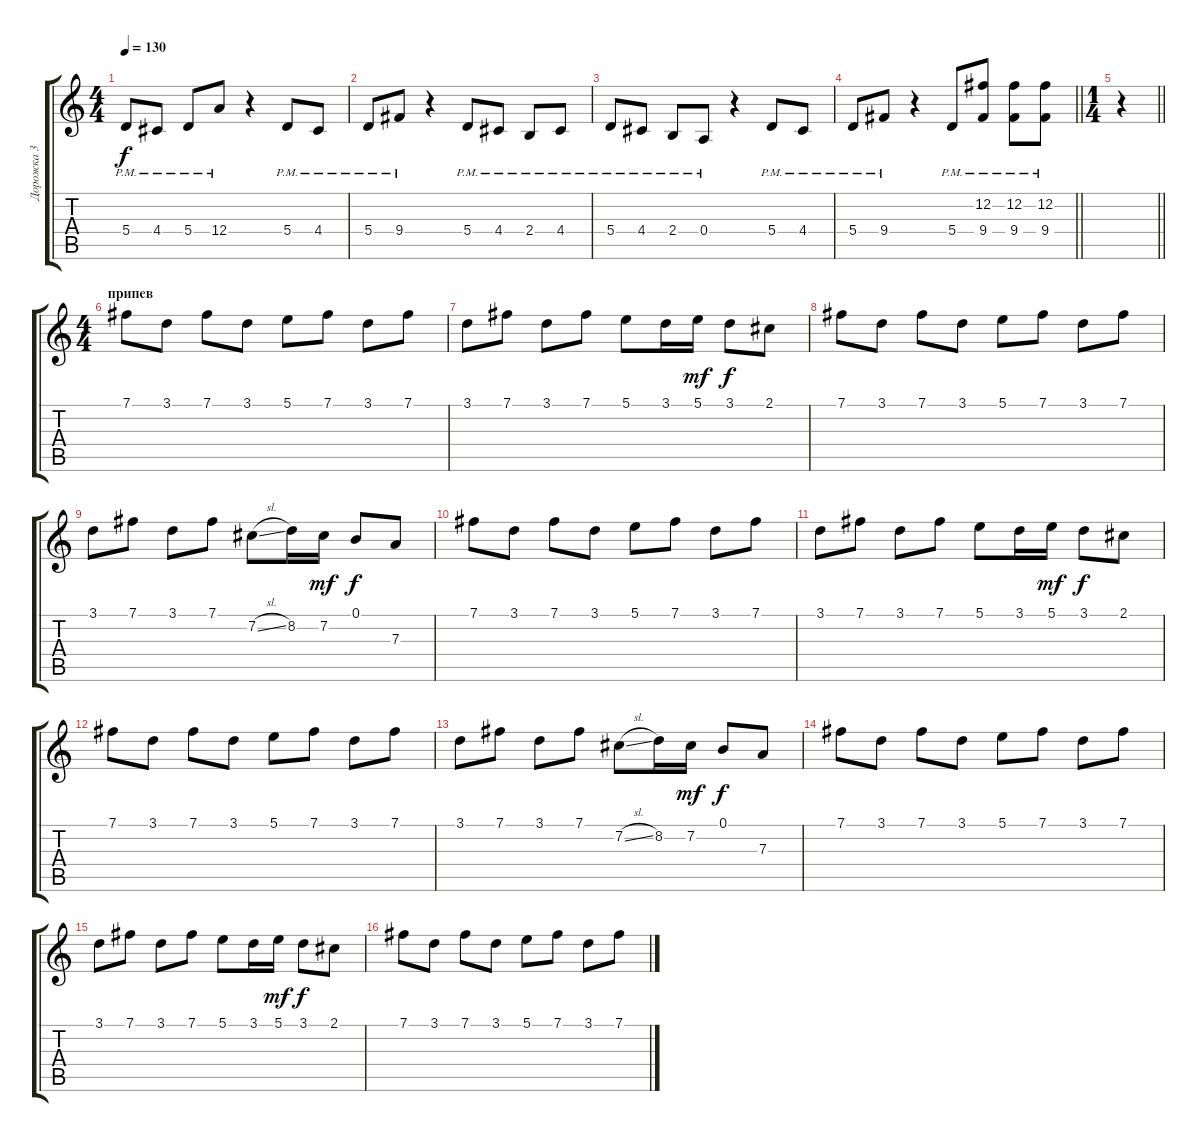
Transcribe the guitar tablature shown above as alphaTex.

\track ("Дорожка 3" "Дорожка 3") {instrument distortionguitar}
\staff {score tabs}
\tuning (B3 Gb3 D3 A2 E2 B1) {hide}
\ts (4 4)
\tempo 130
\clef g2
\ks c
5.4{pm}.8{dy f instrument distortionguitar} 4.4{pm}.8 5.4{pm}.8 12.4{pm}.8 r.4 5.4{pm}.8 4.4{pm}.8 |
5.4{pm}.8 9.4{pm}.8 r.4 5.4{pm}.8 4.4{pm}.8 2.4{pm}.8 4.4{pm}.8 |
5.4{pm}.8 4.4{pm}.8 2.4{pm}.8 0.4{pm}.8 r.4 5.4{pm}.8 4.4{pm}.8 |
\barLineRight lightlight
5.4{pm}.8 9.4{pm}.8 r.4 5.4{pm}.8 (12.2 9.4{pm}).8 (12.2 9.4{pm}).8 (12.2 9.4{pm}).8 |
\ts (1 4)
\barLineRight lightlight
r.4 |
\ts (4 4)
\section ("" "припев")
7.1.8 3.1.8 7.1.8 3.1.8 5.1.8 7.1.8 3.1.8 7.1.8 |
3.1.8 7.1.8 3.1.8 7.1.8 5.1.8 3.1.16 5.1.16{dy mf} 3.1.8{dy f} 2.1.8 |
7.1.8 3.1.8 7.1.8 3.1.8 5.1.8 7.1.8 3.1.8 7.1.8 |
3.1.8 7.1.8 3.1.8 7.1.8 7.2{sl}.8 8.2.16 7.2.16{dy mf} 0.1.8{dy f} 7.3.8 |
7.1.8 3.1.8 7.1.8 3.1.8 5.1.8 7.1.8 3.1.8 7.1.8 |
3.1.8 7.1.8 3.1.8 7.1.8 5.1.8 3.1.16 5.1.16{dy mf} 3.1.8{dy f} 2.1.8 |
7.1.8 3.1.8 7.1.8 3.1.8 5.1.8 7.1.8 3.1.8 7.1.8 |
3.1.8 7.1.8 3.1.8 7.1.8 7.2{sl}.8 8.2.16 7.2.16{dy mf} 0.1.8{dy f} 7.3.8 |
7.1.8 3.1.8 7.1.8 3.1.8 5.1.8 7.1.8 3.1.8 7.1.8 |
3.1.8 7.1.8 3.1.8 7.1.8 5.1.8 3.1.16 5.1.16{dy mf} 3.1.8{dy f} 2.1.8 |
7.1.8 3.1.8 7.1.8 3.1.8 5.1.8 7.1.8 3.1.8 7.1.8
